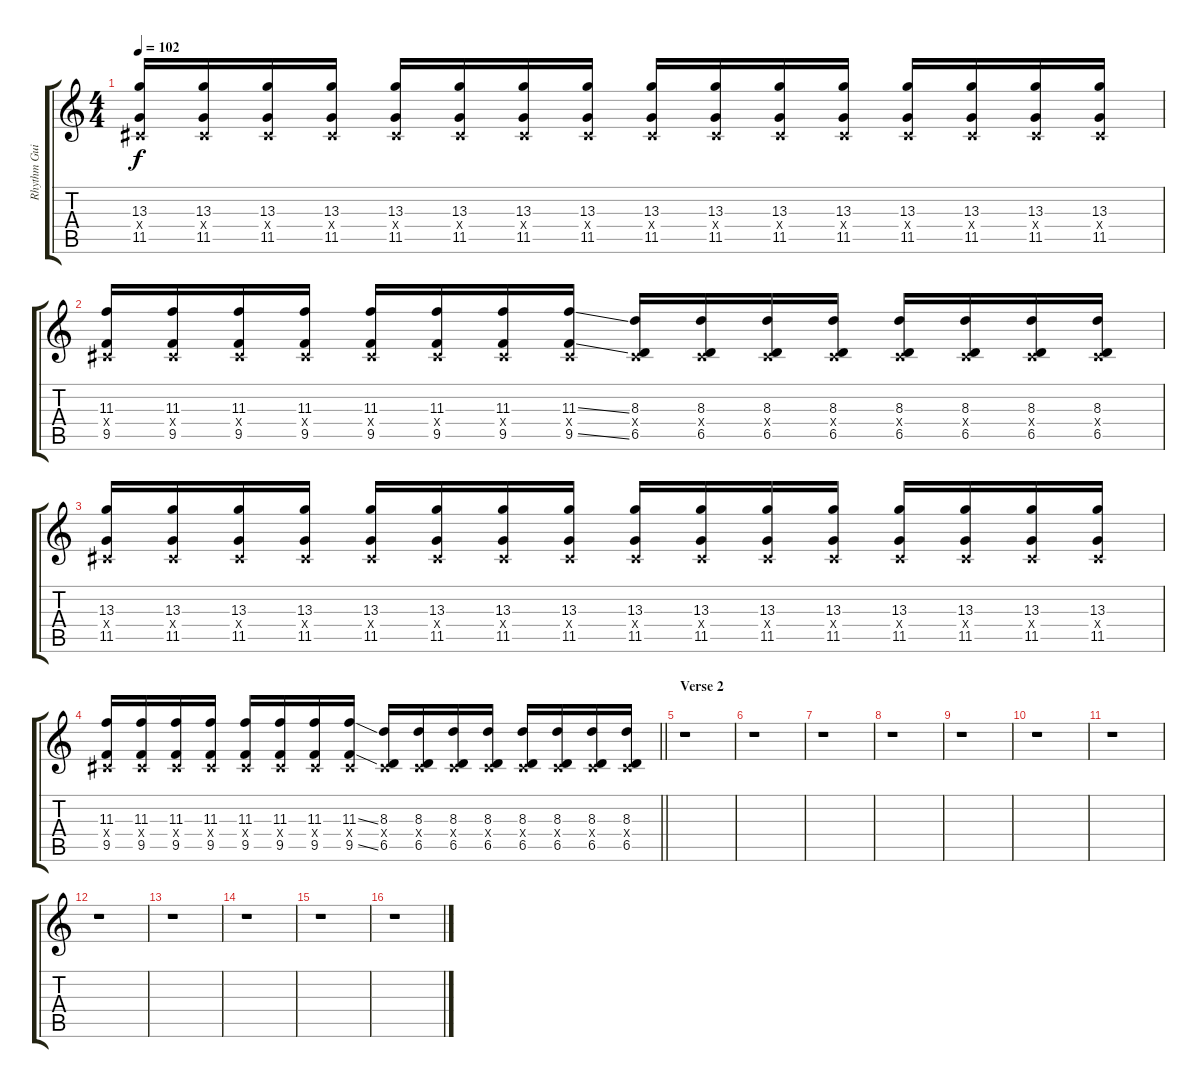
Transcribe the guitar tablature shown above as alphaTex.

\track ("Rhythm Guitar" "Rhythm Gui") {instrument distortionguitar}
\staff {score tabs}
\tuning (Eb4 Bb3 Gb3 Db3 Ab2 Db2) {hide}
\ts (4 4)
\tempo 102
\clef g2
\ks c
(13.3 0.4{x} 11.5).16{dy f} (13.3 0.4{x} 11.5).16 (13.3 0.4{x} 11.5).16 (13.3 0.4{x} 11.5).16 (13.3 0.4{x} 11.5).16 (13.3 0.4{x} 11.5).16 (13.3 0.4{x} 11.5).16 (13.3 0.4{x} 11.5).16 (13.3 0.4{x} 11.5).16 (13.3 0.4{x} 11.5).16 (13.3 0.4{x} 11.5).16 (13.3 0.4{x} 11.5).16 (13.3 0.4{x} 11.5).16 (13.3 0.4{x} 11.5).16 (13.3 0.4{x} 11.5).16 (13.3 0.4{x} 11.5).16 |
(11.3 0.4{x} 9.5).16 (11.3 0.4{x} 9.5).16 (11.3 0.4{x} 9.5).16 (11.3 0.4{x} 9.5).16 (11.3 0.4{x} 9.5).16 (11.3 0.4{x} 9.5).16 (11.3 0.4{x} 9.5).16 (11.3{ss} 0.4{x} 9.5{ss}).16 (8.3 0.4{x} 6.5).16 (8.3 0.4{x} 6.5).16 (8.3 0.4{x} 6.5).16 (8.3 0.4{x} 6.5).16 (8.3 0.4{x} 6.5).16 (8.3 0.4{x} 6.5).16 (8.3 0.4{x} 6.5).16 (8.3 0.4{x} 6.5).16 |
(13.3 0.4{x} 11.5).16 (13.3 0.4{x} 11.5).16 (13.3 0.4{x} 11.5).16 (13.3 0.4{x} 11.5).16 (13.3 0.4{x} 11.5).16 (13.3 0.4{x} 11.5).16 (13.3 0.4{x} 11.5).16 (13.3 0.4{x} 11.5).16 (13.3 0.4{x} 11.5).16 (13.3 0.4{x} 11.5).16 (13.3 0.4{x} 11.5).16 (13.3 0.4{x} 11.5).16 (13.3 0.4{x} 11.5).16 (13.3 0.4{x} 11.5).16 (13.3 0.4{x} 11.5).16 (13.3 0.4{x} 11.5).16 |
\barLineRight lightlight
(11.3 0.4{x} 9.5).16 (11.3 0.4{x} 9.5).16 (11.3 0.4{x} 9.5).16 (11.3 0.4{x} 9.5).16 (11.3 0.4{x} 9.5).16 (11.3 0.4{x} 9.5).16 (11.3 0.4{x} 9.5).16 (11.3{ss} 0.4{x} 9.5{ss}).16 (8.3 0.4{x} 6.5).16 (8.3 0.4{x} 6.5).16 (8.3 0.4{x} 6.5).16 (8.3 0.4{x} 6.5).16 (8.3 0.4{x} 6.5).16 (8.3 0.4{x} 6.5).16 (8.3 0.4{x} 6.5).16 (8.3 0.4{x} 6.5).16 |
\section ("" "Verse 2")
r.1 |
r.1 |
r.1 |
r.1 |
r.1 |
r.1 |
r.1 |
r.1 |
r.1 |
r.1 |
r.1 |
r.1
